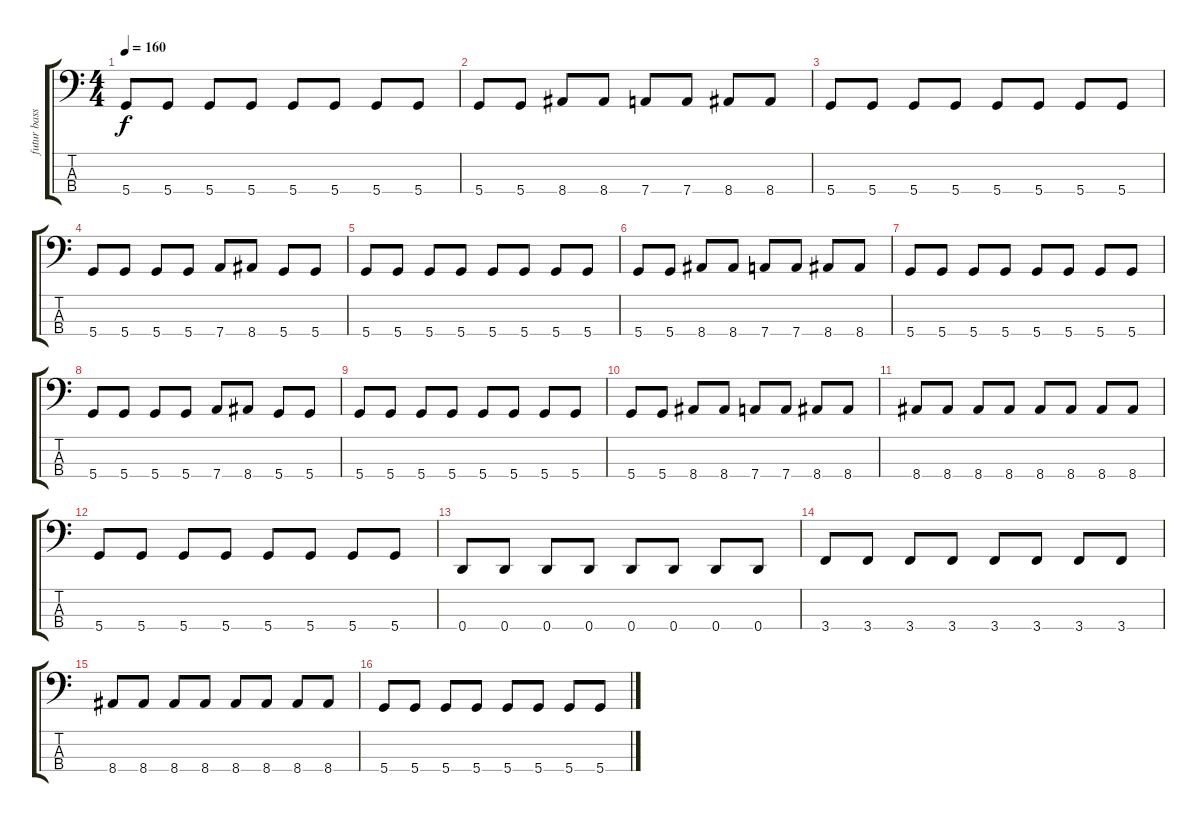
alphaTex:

\track ("futur bassmen" "futur bass") {instrument electricbasspick}
\staff {score tabs}
\tuning (G2 D2 A1 D1) {hide}
\ts (4 4)
\tempo 160
\clef f4
\ks c
5.4.8{dy f} 5.4.8 5.4.8 5.4.8 5.4.8 5.4.8 5.4.8 5.4.8 |
5.4.8 5.4.8 8.4.8 8.4.8 7.4.8 7.4.8 8.4.8 8.4.8 |
5.4.8 5.4.8 5.4.8 5.4.8 5.4.8 5.4.8 5.4.8 5.4.8 |
5.4.8 5.4.8 5.4.8 5.4.8 7.4.8 8.4.8 5.4.8 5.4.8 |
5.4.8 5.4.8 5.4.8 5.4.8 5.4.8 5.4.8 5.4.8 5.4.8 |
5.4.8 5.4.8 8.4.8 8.4.8 7.4.8 7.4.8 8.4.8 8.4.8 |
5.4.8 5.4.8 5.4.8 5.4.8 5.4.8 5.4.8 5.4.8 5.4.8 |
5.4.8 5.4.8 5.4.8 5.4.8 7.4.8 8.4.8 5.4.8 5.4.8 |
5.4.8 5.4.8 5.4.8 5.4.8 5.4.8 5.4.8 5.4.8 5.4.8 |
5.4.8 5.4.8 8.4.8 8.4.8 7.4.8 7.4.8 8.4.8 8.4.8 |
8.4.8 8.4.8 8.4.8 8.4.8 8.4.8 8.4.8 8.4.8 8.4.8 |
5.4.8 5.4.8 5.4.8 5.4.8 5.4.8 5.4.8 5.4.8 5.4.8 |
0.4.8 0.4.8 0.4.8 0.4.8 0.4.8 0.4.8 0.4.8 0.4.8 |
3.4.8 3.4.8 3.4.8 3.4.8 3.4.8 3.4.8 3.4.8 3.4.8 |
8.4.8 8.4.8 8.4.8 8.4.8 8.4.8 8.4.8 8.4.8 8.4.8 |
5.4.8 5.4.8 5.4.8 5.4.8 5.4.8 5.4.8 5.4.8 5.4.8
